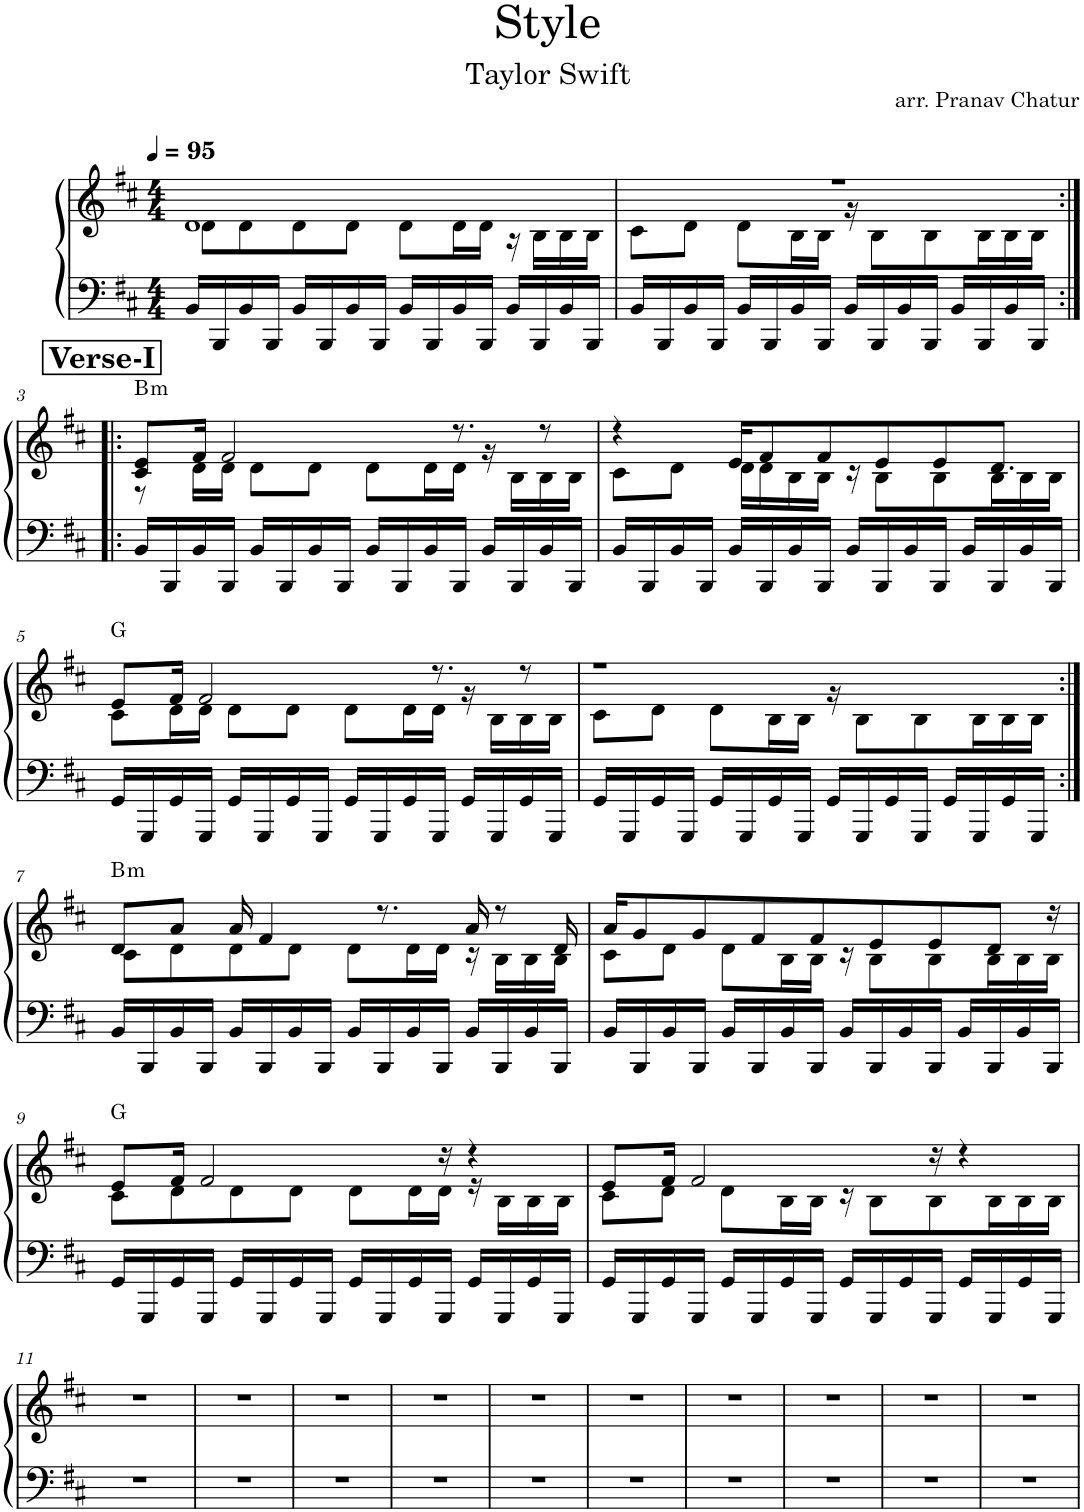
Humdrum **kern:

**kern	**kern	**harte
*part1	*part1	*part1
*staff2	*staff1	*
*I"Piano	*	*
*I'Pno.	*	*
*clefF4	*clefG2	*
*k[f#c#]	*k[f#c#]	*
*M4/4	*M4/4	*
*MM95	*MM95	*
=1	=1	=1
*	*^	*
16BB/LL	1d	8d\L	.
16BBB/	.	.	.
16BB/	.	8d\	.
16BBB/JJ	.	.	.
16BB/LL	.	8d\	.
16BBB/	.	.	.
16BB/	.	8d\J	.
16BBB/JJ	.	.	.
16BB/LL	.	8d\L	.
16BBB/	.	.	.
16BB/	.	16d\L	.
16BBB/JJ	.	16d\JJ	.
16BB/LL	.	16r	.
16BBB/	.	16B\LL	.
16BB/	.	16B\	.
16BBB/JJ	.	16B\JJ	.
=2	=2	=2	=2
16BB/LL	1r	8c#\L	.
16BBB/	.	.	.
16BB/	.	8d\J	.
16BBB/JJ	.	.	.
16BB/LL	.	8d\L	.
16BBB/	.	.	.
16BB/	.	16B\L	.
16BBB/JJ	.	16B\JJ	.
16BB/LL	.	16r	.
16BBB/	.	8B\L	.
16BB/	.	.	.
16BBB/JJ	.	8B\	.
16BB/LL	.	.	.
16BBB/	.	16B\L	.
16BB/	.	16B\	.
16BBB/JJ	.	16B\JJ	.
!!LO:LB:g=z	!!
!!LO:REH:place=s1:a:B:cj:fs=14:t=Verse-I	!!
=3:|!|:	=3:|!|:	=3:|!|:	=3:|!|:
!	!	!	!LO:H:kt=m
16BB/LL	8c#/ 8e/L	8r	B:min
16BBB/	.	.	.
16BB/	16f#/Jk	16d\LL	.
16BBB/JJ	2f#/	16d\JJ	.
16BB/LL	.	8d\L	.
16BBB/	.	.	.
16BB/	.	8d\J	.
16BBB/JJ	.	.	.
16BB/LL	.	8d\L	.
16BBB/	.	.	.
16BB/	.	16d\L	.
16BBB/JJ	8.r	16d\JJ	.
16BB/LL	.	16r	.
16BBB/	.	16B\LL	.
16BB/	8r	16B\	.
16BBB/JJ	.	16B\JJ	.
=4	=4	=4	=4
16BB/LL	4r	8c#\L	.
16BBB/	.	.	.
16BB/	.	8d\J	.
16BBB/JJ	.	.	.
16BB/LL	16e/KL	16d\LL	.
16BBB/	8f#/	16d\	.
16BB/	.	16B\	.
16BBB/JJ	8f#/	16B\JJ	.
16BB/LL	.	16r	.
16BBB/	8e/	8B\L	.
16BB/	.	.	.
16BBB/JJ	8e/	8B\	.
16BB/LL	.	.	.
16BBB/	8.d/J	16B\L	.
16BB/	.	16B\	.
16BBB/JJ	.	16B\JJ	.
!!LO:LB:g=z	!!
=5	=5	=5	=5
16GG/LL	8e/L	8c#\L	G:maj
16GGG/	.	.	.
16GG/	16f#/Jk	16d\L	.
16GGG/JJ	2f#/	16d\JJ	.
16GG/LL	.	8d\L	.
16GGG/	.	.	.
16GG/	.	8d\J	.
16GGG/JJ	.	.	.
16GG/LL	.	8d\L	.
16GGG/	.	.	.
16GG/	.	16d\L	.
16GGG/JJ	8.r	16d\JJ	.
16GG/LL	.	16r	.
16GGG/	.	16B\LL	.
16GG/	8r	16B\	.
16GGG/JJ	.	16B\JJ	.
=6	=6	=6	=6
16GG/LL	1r	8c#\L	.
16GGG/	.	.	.
16GG/	.	8d\J	.
16GGG/JJ	.	.	.
16GG/LL	.	8d\L	.
16GGG/	.	.	.
16GG/	.	16B\L	.
16GGG/JJ	.	16B\JJ	.
16GG/LL	.	16r	.
16GGG/	.	8B\L	.
16GG/	.	.	.
16GGG/JJ	.	8B\	.
16GG/LL	.	.	.
16GGG/	.	16B\L	.
16GG/	.	16B\	.
16GGG/JJ	.	16B\JJ	.
!!LO:LB:g=z	!!
=7:|!	=7:|!	=7:|!	=7:|!
!	!	!	!LO:H:kt=m
16BB/LL	8d/L	8c#\L	B:min
16BBB/	.	.	.
16BB/	8a/J	8d\	.
16BBB/JJ	.	.	.
16BB/LL	16a/	8d\	.
16BBB/	4f#/	.	.
16BB/	.	8d\J	.
16BBB/JJ	.	.	.
16BB/LL	.	8d\L	.
16BBB/	8.r	.	.
16BB/	.	16d\L	.
16BBB/JJ	.	16d\JJ	.
16BB/LL	16a/	16r	.
16BBB/	8r	16B\LL	.
16BB/	.	16B\	.
16BBB/JJ	16d/	16B\JJ	.
=8	=8	=8	=8
16BB/LL	16a/KL	8c#\L	.
16BBB/	8g/	.	.
16BB/	.	8d\J	.
16BBB/JJ	8g/	.	.
16BB/LL	.	8d\L	.
16BBB/	8f#/	.	.
16BB/	.	16B\L	.
16BBB/JJ	8f#/	16B\JJ	.
16BB/LL	.	16r	.
16BBB/	8e/	8B\L	.
16BB/	.	.	.
16BBB/JJ	8e/	8B\	.
16BB/LL	.	.	.
16BBB/	8d/J	16B\L	.
16BB/	.	16B\	.
16BBB/JJ	16r	16B\JJ	.
!!LO:LB:g=z	!!
=9	=9	=9	=9
16GG/LL	8e/L	8c#\L	G:maj
16GGG/	.	.	.
16GG/	16f#/Jk	8d\	.
16GGG/JJ	2f#/	.	.
16GG/LL	.	8d\	.
16GGG/	.	.	.
16GG/	.	8d\J	.
16GGG/JJ	.	.	.
16GG/LL	.	8d\L	.
16GGG/	.	.	.
16GG/	.	16d\L	.
16GGG/JJ	16r	16d\JJ	.
16GG/LL	4r	16r	.
16GGG/	.	16B\LL	.
16GG/	.	16B\	.
16GGG/JJ	.	16B\JJ	.
=10	=10	=10	=10
16GG/LL	8e/L	8c#\L	.
16GGG/	.	.	.
16GG/	16f#/Jk	8d\J	.
16GGG/JJ	2f#/	.	.
16GG/LL	.	8d\L	.
16GGG/	.	.	.
16GG/	.	16B\L	.
16GGG/JJ	.	16B\JJ	.
16GG/LL	.	16r	.
16GGG/	.	8B\L	.
16GG/	.	.	.
16GGG/JJ	16r	8B\	.
16GG/LL	4r	.	.
16GGG/	.	16B\L	.
16GG/	.	16B\	.
16GGG/JJ	.	16B\JJ	.
*	*v	*v	*
!!LO:LB:g=z
=11	=11	=11
1r	1r	.
=12	=12	=12
1r	1r	.
=13	=13	=13
1r	1r	.
=14	=14	=14
1r	1r	.
=15	=15	=15
1r	1r	.
=16	=16	=16
1r	1r	.
=17	=17	=17
1r	1r	.
=18	=18	=18
1r	1r	.
=19	=19	=19
1r	1r	.
=20	=20	=20
1r	1r	.
=	=	=
*-	*-	*-
